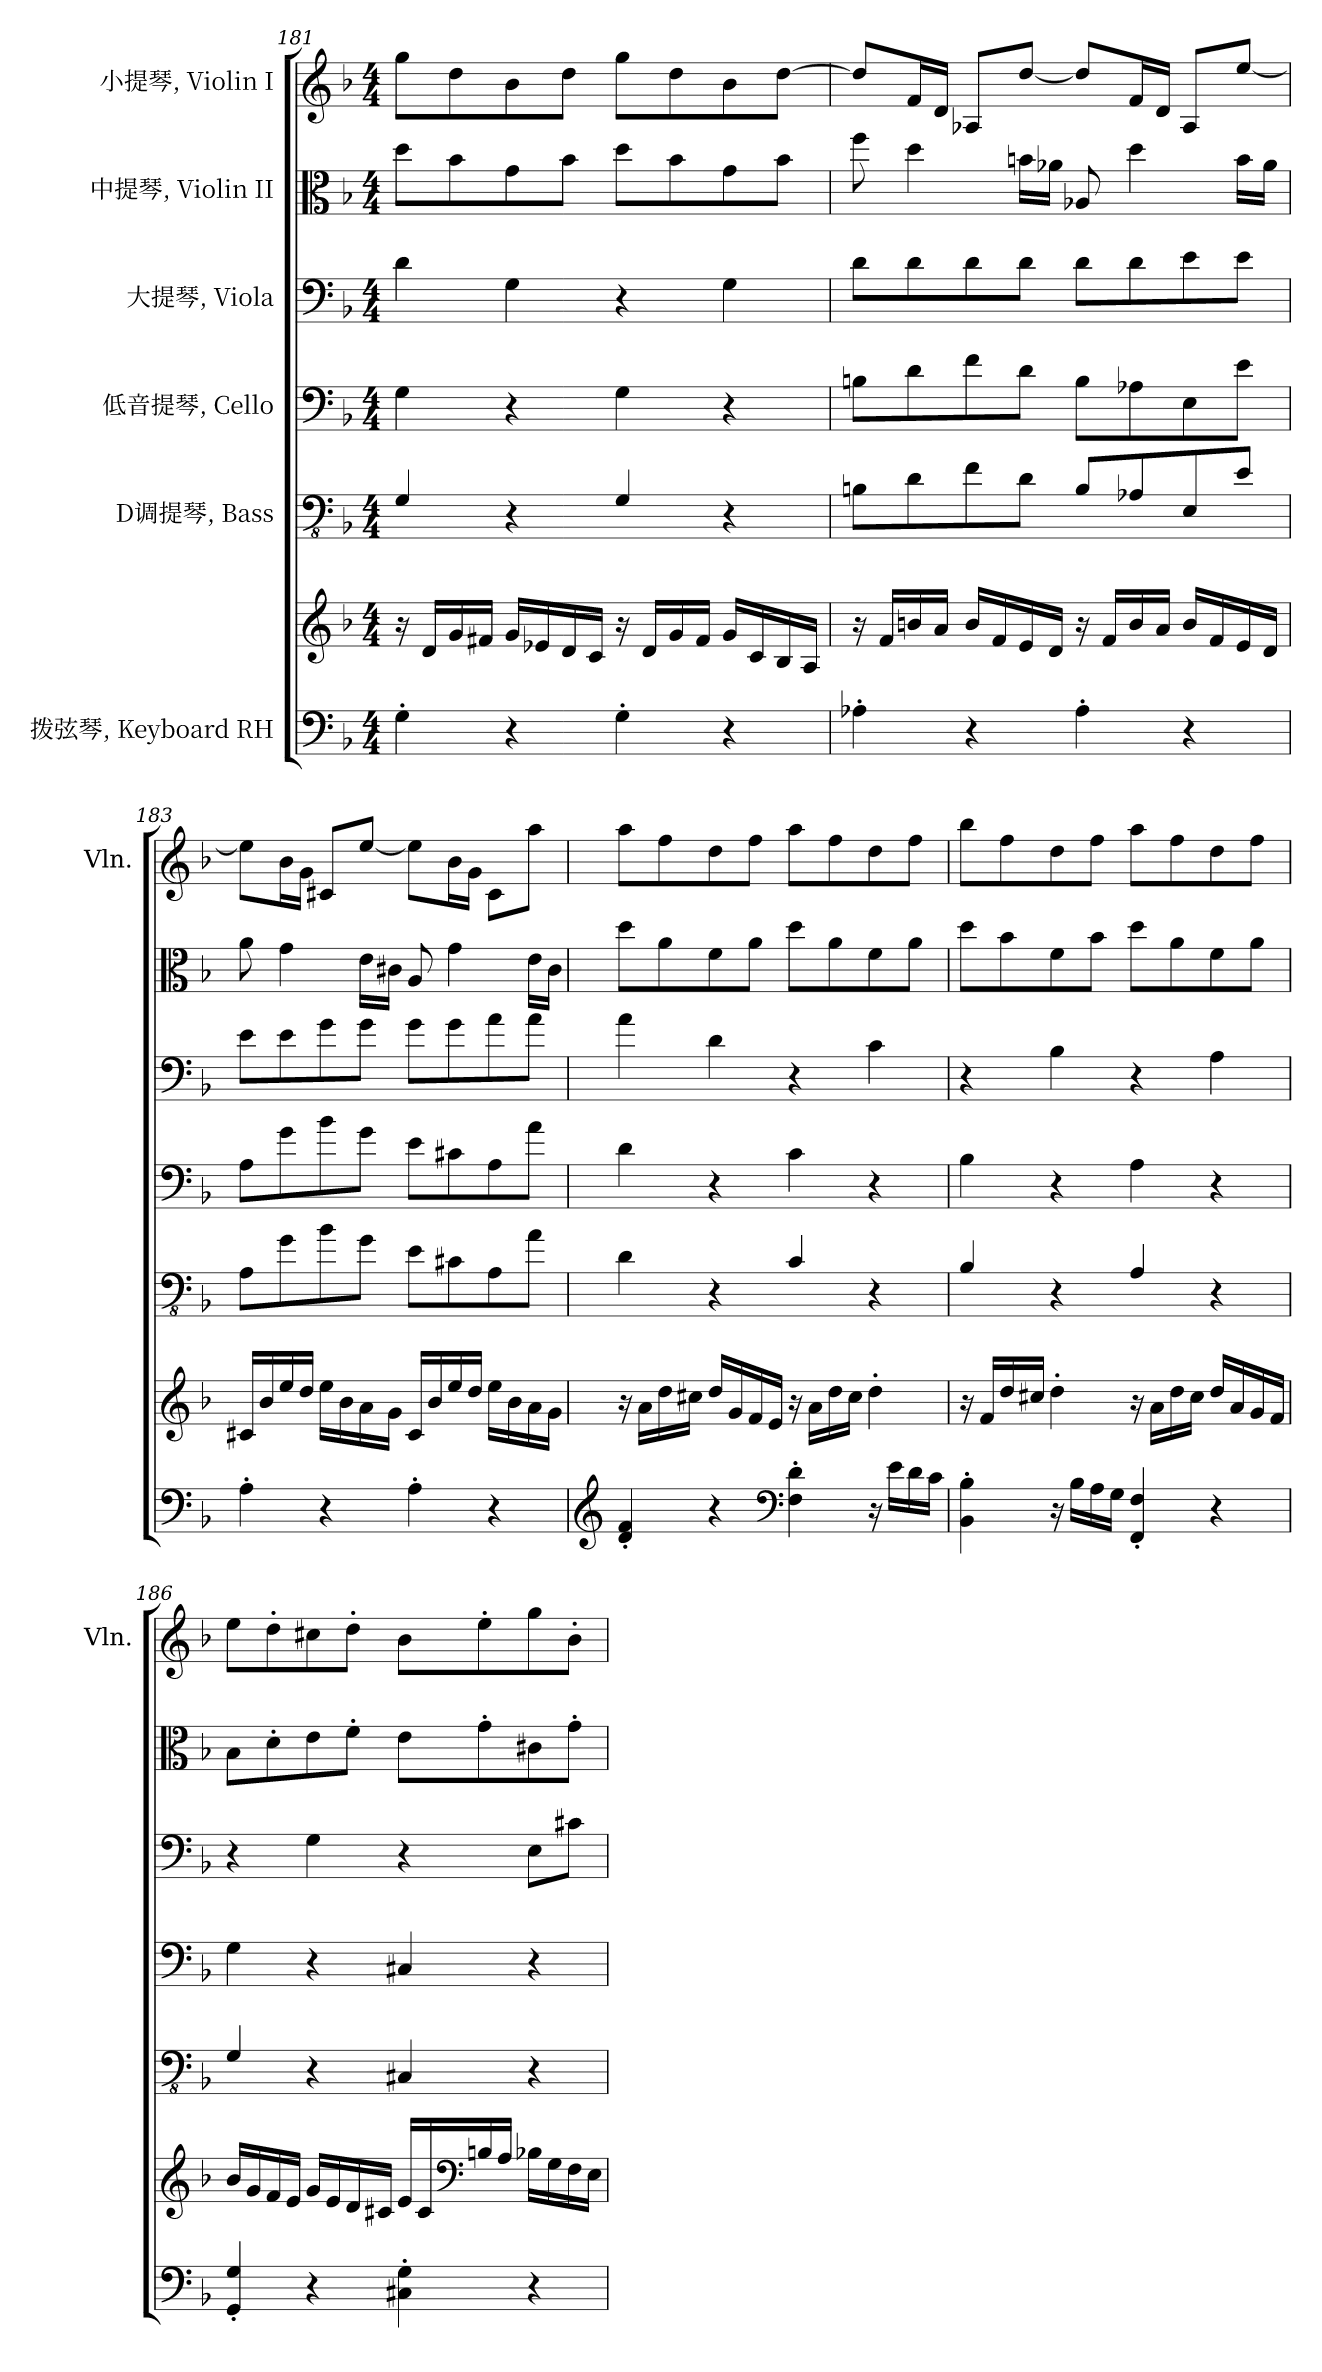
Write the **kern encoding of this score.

**kern	**kern	**kern	**kern	**kern	**kern	**kern
*part6	*part6	*part5	*part4	*part3	*part2	*part1
*staff7	*staff6	*staff5	*staff4	*staff3	*staff2	*staff1
*I"拨弦琴, Keyboard RH	*	*I"D调提琴, Bass	*I"低音提琴, Cello	*I"大提琴, Viola	*I"中提琴, Violin II	*I"小提琴, Violin I
*	*	*	*	*	*	*I'Vln.
!!LO:PB:g=z
*clefF4	*clefG2	*clefFv4	*clefF4	*clefF4	*clefC3	*clefG2
*	*	*ITrd7c12	*ITrd7c12	*	*	*
*k[b-]	*k[b-]	*k[b-]	*k[b-]	*k[b-]	*k[b-]	*k[b-]
*M4/4	*M4/4	*M4/4	*M4/4	*M4/4	*M4/4	*M4/4
=181	=181	=181	=181	=181	=181	=181
4G'\	16r	4GGG/	4GG\	4d\	8dd\L	8gg\L
.	16d/LL	.	.	.	.	.
.	16g/	.	.	.	8b-\	8dd\
.	16f#X/JJ	.	.	.	.	.
4r	16g/LL	4r	4r	4G\	8g\	8b-\
.	16e-X/	.	.	.	.	.
.	16d/	.	.	.	8b-\J	8dd\J
.	16c/JJ	.	.	.	.	.
4G'\	16r	4GGG/	4GG\	4r	8dd\L	8gg\L
.	16d/LL	.	.	.	.	.
.	16g/	.	.	.	8b-\	8dd\
.	16f#/JJ	.	.	.	.	.
4r	16g/LL	4r	4r	4G\	8g\	8b-\
.	16c/	.	.	.	.	.
.	16B-/	.	.	.	8b-\J	[8dd\J
.	16A/JJ	.	.	.	.	.
=182	=182	=182	=182	=182	=182	=182
4A-X'\	16r	8BBBn\L	8BBn\L	8d\L	8ff\	8dd/L]
.	16f/LL	.	.	.	.	.
.	16bn/	8DD\	8D\	8d\	4dd\	16f/L
.	16a/JJ	.	.	.	.	16d/JJ
4r	16b/LL	8FF\	8F\	8d\	.	8A-X/L
.	16f/	.	.	.	.	.
.	16e/	8DD\J	8D\J	8d\J	16bn\LL	[8dd/J
.	16d/JJ	.	.	.	16a-X\JJ	.
4A-'\	16r	8BBB/L	8BB\L	8d\L	8A-X/	8dd/L]
.	16f/LL	.	.	.	.	.
.	16b/	8AAA-X/	8AA-X\	8d\	4dd\	16f/L
.	16a/JJ	.	.	.	.	16d/JJ
4r	16b/LL	8EEE/	8EE\	8e\	.	8A-/L
.	16f/	.	.	.	.	.
.	16e/	8EE/J	8E\J	8e\J	16b\LL	[8ee/J
.	16d/JJ	.	.	.	16a-\JJ	.
!!LO:PB:g=z
=183	=183	=183	=183	=183	=183	=183
4A'\	16c#X/LL	8AAA\L	8AA\L	8e\L	8a\	8ee\L]
.	16b-/	.	.	.	.	.
.	16ee/	8GG\	8G\	8e\	4g\	16b-\L
.	16dd/JJ	.	.	.	.	16g\JJ
4r	16ee\LL	8BB-\	8B-\	8g\	.	8c#X/L
.	16b-\	.	.	.	.	.
.	16a\	8GG\J	8G\J	8g\J	16e\LL	[8ee/J
.	16g\JJ	.	.	.	16c#X\JJ	.
4A'\	16c#/LL	8EE\L	8E\L	8g\L	8A/	8ee\L]
.	16b-/	.	.	.	.	.
.	16ee/	8CC#X\	8C#X\	8g\	4g\	16b-\L
.	16dd/JJ	.	.	.	.	16g\JJ
4r	16ee\LL	8AAA\	8AA\	8a\	.	8c#\L
.	16b-\	.	.	.	.	.
.	16a\	8AA\J	8A\J	8a\J	16e\LL	8aa\J
.	16g\JJ	.	.	.	16c#\JJ	.
=184	=184	=184	=184	=184	=184	=184
*clefG2	*	*	*	*	*	*
4d/' 4f/'	16r	4DD\	4D\	4a\	8dd\L	8aa\L
.	16a\LL	.	.	.	.	.
.	16dd\	.	.	.	8a\	8ff\
.	16cc#X\JJ	.	.	.	.	.
4r	16dd/LL	4r	4r	4d\	8f\	8dd\
.	16g/	.	.	.	.	.
.	16f/	.	.	.	8a\J	8ff\J
.	16e/JJ	.	.	.	.	.
*clefF4	*	*	*	*	*	*
4F\' 4d\'	16r	4CC/	4C\	4r	8dd\L	8aa\L
.	16a\LL	.	.	.	.	.
.	16dd\	.	.	.	8a\	8ff\
.	16cc#\JJ	.	.	.	.	.
16r	4dd'\	4r	4r	4c\	8f\	8dd\
16e\LL	.	.	.	.	.	.
16d\	.	.	.	.	8a\J	8ff\J
16c\JJ	.	.	.	.	.	.
!!LO:PB:g=z
=185	=185	=185	=185	=185	=185	=185
4BB-\' 4B-\'	16r	4BBB-/	4BB-\	4r	8dd\L	8bb-\L
.	16f/LL	.	.	.	.	.
.	16dd/	.	.	.	8b-\	8ff\
.	16cc#X/JJ	.	.	.	.	.
16r	4dd'\	4r	4r	4B-\	8f\	8dd\
16B-\LL	.	.	.	.	.	.
16A\	.	.	.	.	8b-\J	8ff\J
16G\JJ	.	.	.	.	.	.
4FF/' 4F/'	16r	4AAA/	4AA\	4r	8dd\L	8aa\L
.	16a\LL	.	.	.	.	.
.	16dd\	.	.	.	8a\	8ff\
.	16cc#\JJ	.	.	.	.	.
4r	16dd/LL	4r	4r	4A\	8f\	8dd\
.	16a/	.	.	.	.	.
.	16g/	.	.	.	8a\J	8ff\J
.	16f/JJ	.	.	.	.	.
=186	=186	=186	=186	=186	=186	=186
4GG/' 4G/'	16b-/LL	4GGG/	4GG\	4r	8B-\L	8ee\L
.	16g/	.	.	.	.	.
.	16f/	.	.	.	8d'\	8dd'\
.	16e/JJ	.	.	.	.	.
4r	16g/LL	4r	4r	4G\	8e\	8cc#X\
.	16e/	.	.	.	.	.
.	16d/	.	.	.	8f'\J	8dd'\J
.	16c#X/JJ	.	.	.	.	.
4C#X\' 4G\'	16e/LL	4CCC#X/	4CC#X/	4r	8e\L	8b-\L
.	16c#/	.	.	.	.	.
*	*clefF4	*	*	*	*	*
.	16Bn/	.	.	.	8g'\	8ee'\
.	16A/JJ	.	.	.	.	.
4r	16B-X\LL	4r	4r	8E\L	8c#X\	8gg\
.	16G\	.	.	.	.	.
.	16F\	.	.	8c#X\J	8g'\J	8b-'\J
.	16E\JJ	.	.	.	.	.
=	=	=	=	=	=	=
*-	*-	*-	*-	*-	*-	*-
